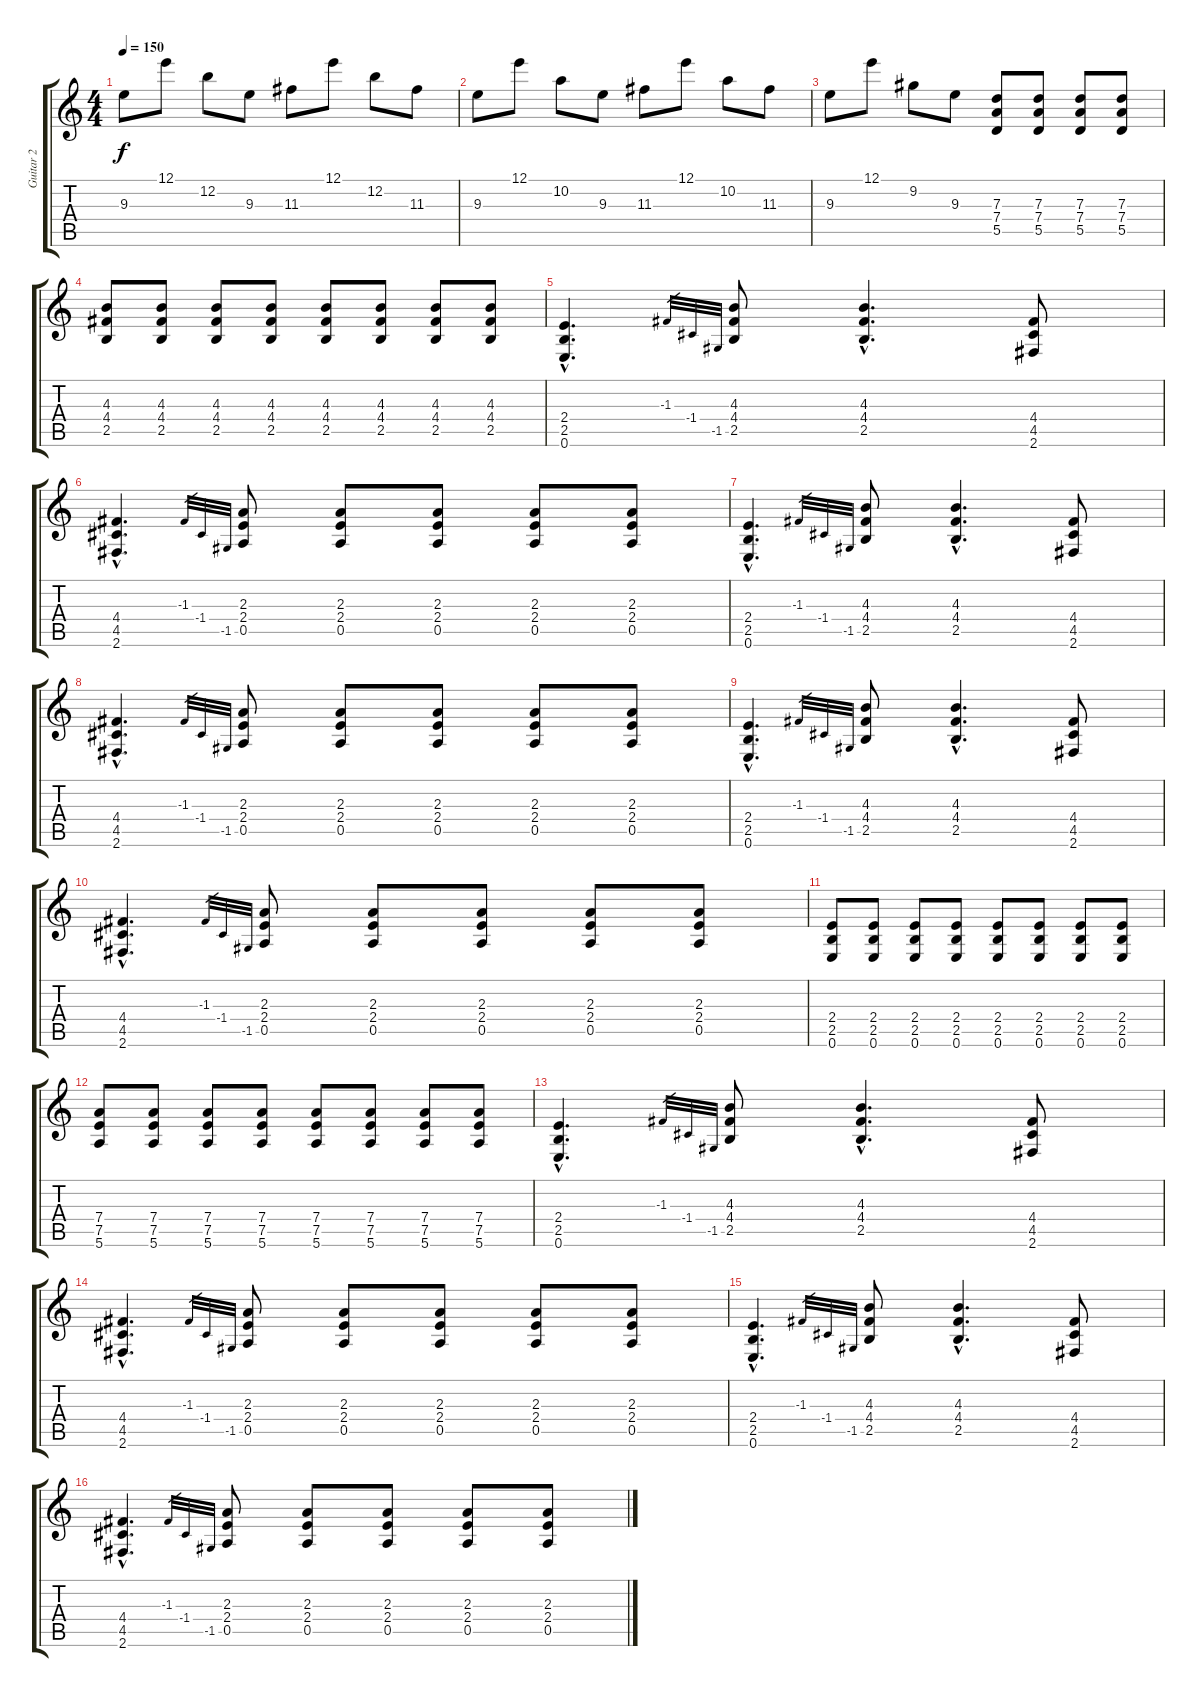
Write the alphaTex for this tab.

\track ("Guitar 2" "Guitar 2") {instrument electricguitarmuted}
\staff {score tabs}
\tuning (E4 B3 G3 D3 A2 E2) {hide}
\ts (4 4)
\tempo 150
\clef g2
\ks c
9.3.8{dy f} 12.1.8 12.2.8 9.3.8 11.3.8 12.1.8 12.2.8 11.3.8 |
9.3.8 12.1.8 10.2.8 9.3.8 11.3.8 12.1.8 10.2.8 11.3.8 |
9.3.8 12.1.8 9.2.8 9.3.8 (7.3 7.4 5.5).8{instrument overdrivenguitar} (7.3 7.4 5.5).8 (7.3 7.4 5.5).8 (7.3 7.4 5.5).8 |
(4.3 4.4 2.5).8 (4.3 4.4 2.5).8 (4.3 4.4 2.5).8 (4.3 4.4 2.5).8 (4.3 4.4 2.5).8 (4.3 4.4 2.5).8 (4.3 4.4 2.5).8 (4.3 4.4 2.5).8 |
(2.4{hac} 2.5{hac} 0.6{hac}).4{d} -1.3.32{gr} -1.4.32{gr} -1.5.32{gr} (4.3 4.4 2.5).8 (4.3{hac} 4.4{hac} 2.5{hac}).4{d} (4.4 4.5 2.6).8 |
(4.4{hac} 4.5{hac} 2.6{hac}).4{d} -1.3.32{gr} -1.4.32{gr} -1.5.32{gr} (2.3 2.4 0.5).8 (2.3 2.4 0.5).8 (2.3 2.4 0.5).8 (2.3 2.4 0.5).8 (2.3 2.4 0.5).8 |
(2.4{hac} 2.5{hac} 0.6{hac}).4{d} -1.3.32{gr} -1.4.32{gr} -1.5.32{gr} (4.3 4.4 2.5).8 (4.3{hac} 4.4{hac} 2.5{hac}).4{d} (4.4 4.5 2.6).8 |
(4.4{hac} 4.5{hac} 2.6{hac}).4{d} -1.3.32{gr} -1.4.32{gr} -1.5.32{gr} (2.3 2.4 0.5).8 (2.3 2.4 0.5).8 (2.3 2.4 0.5).8 (2.3 2.4 0.5).8 (2.3 2.4 0.5).8 |
(2.4{hac} 2.5{hac} 0.6{hac}).4{d} -1.3.32{gr} -1.4.32{gr} -1.5.32{gr} (4.3 4.4 2.5).8 (4.3{hac} 4.4{hac} 2.5{hac}).4{d} (4.4 4.5 2.6).8 |
(4.4{hac} 4.5{hac} 2.6{hac}).4{d} -1.3.32{gr} -1.4.32{gr} -1.5.32{gr} (2.3 2.4 0.5).8 (2.3 2.4 0.5).8 (2.3 2.4 0.5).8 (2.3 2.4 0.5).8 (2.3 2.4 0.5).8 |
(2.4 2.5 0.6).8 (2.4 2.5 0.6).8 (2.4 2.5 0.6).8 (2.4 2.5 0.6).8 (2.4 2.5 0.6).8 (2.4 2.5 0.6).8 (2.4 2.5 0.6).8 (2.4 2.5 0.6).8 |
(7.4 7.5 5.6).8 (7.4 7.5 5.6).8 (7.4 7.5 5.6).8 (7.4 7.5 5.6).8 (7.4 7.5 5.6).8 (7.4 7.5 5.6).8 (7.4 7.5 5.6).8 (7.4 7.5 5.6).8 |
(2.4{hac} 2.5{hac} 0.6{hac}).4{d} -1.3.32{gr} -1.4.32{gr} -1.5.32{gr} (4.3 4.4 2.5).8 (4.3{hac} 4.4{hac} 2.5{hac}).4{d} (4.4 4.5 2.6).8 |
(4.4{hac} 4.5{hac} 2.6{hac}).4{d} -1.3.32{gr} -1.4.32{gr} -1.5.32{gr} (2.3 2.4 0.5).8 (2.3 2.4 0.5).8 (2.3 2.4 0.5).8 (2.3 2.4 0.5).8 (2.3 2.4 0.5).8 |
(2.4{hac} 2.5{hac} 0.6{hac}).4{d} -1.3.32{gr} -1.4.32{gr} -1.5.32{gr} (4.3 4.4 2.5).8 (4.3{hac} 4.4{hac} 2.5{hac}).4{d} (4.4 4.5 2.6).8 |
(4.4{hac} 4.5{hac} 2.6{hac}).4{d} -1.3.32{gr} -1.4.32{gr} -1.5.32{gr} (2.3 2.4 0.5).8 (2.3 2.4 0.5).8 (2.3 2.4 0.5).8 (2.3 2.4 0.5).8 (2.3 2.4 0.5).8
